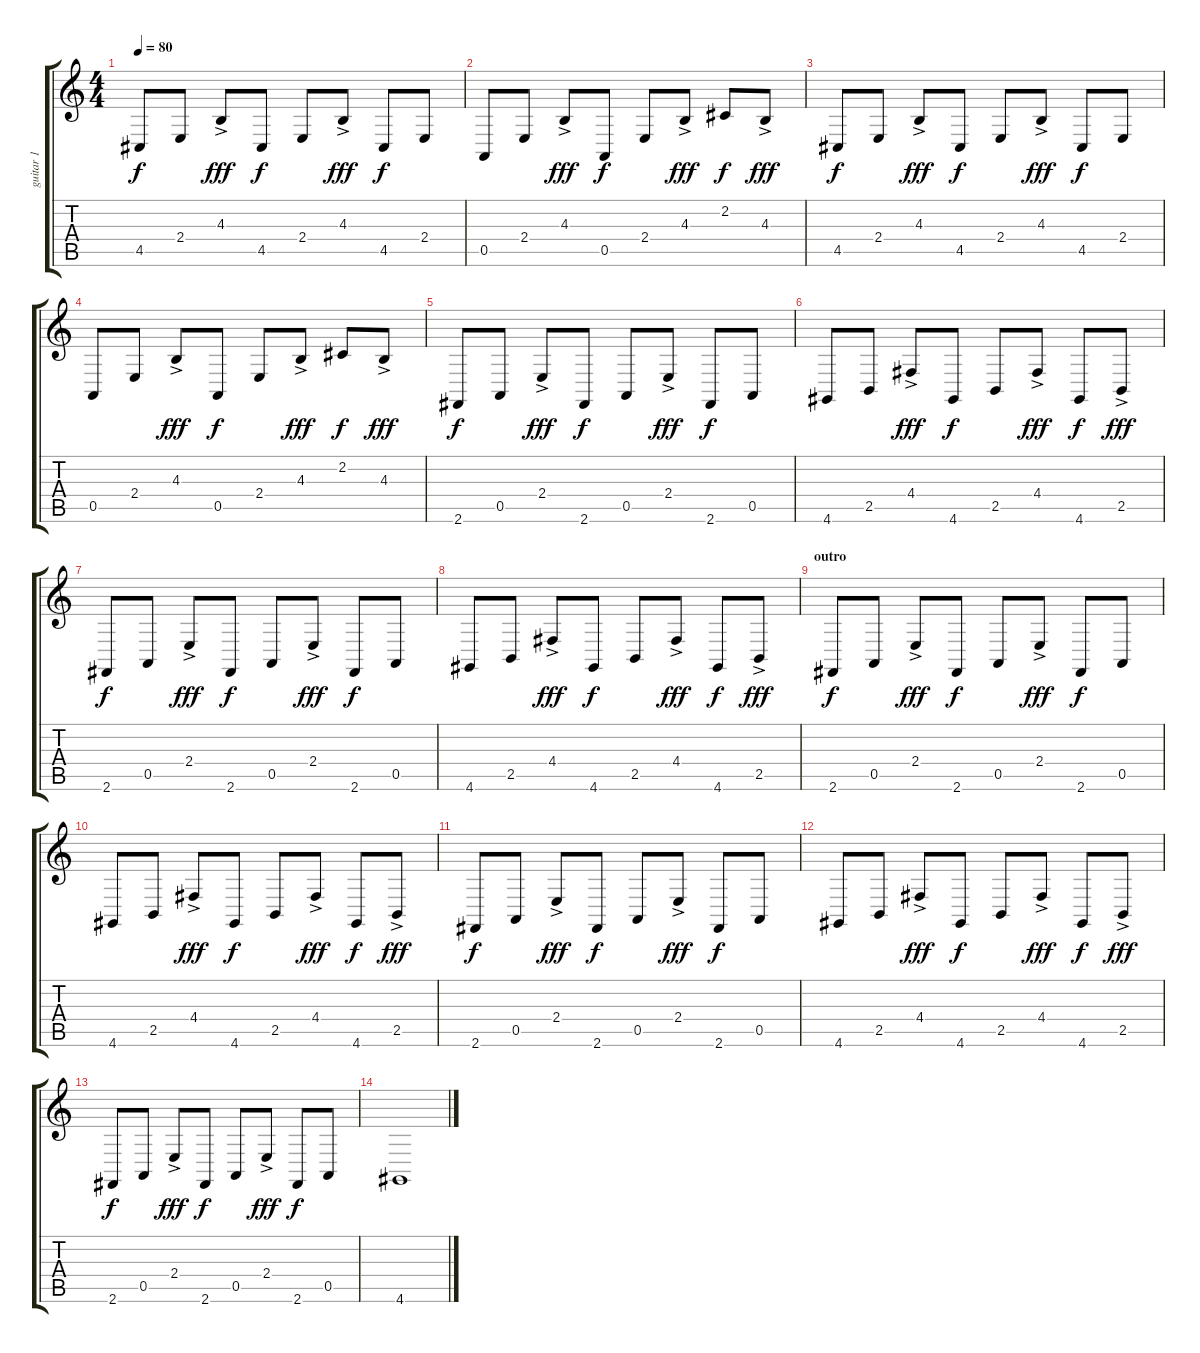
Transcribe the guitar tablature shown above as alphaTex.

\track ("guitar 1" "guitar 1") {instrument fx4atmosphere}
\staff {score tabs}
\tuning (E4 B3 G3 D3 A2 E2) {hide}
\ts (4 4)
\tempo 80
\clef g2
\ks c
4.5.8{dy f} 2.4.8 4.3{ac}.8{dy fff} 4.5.8{dy f} 2.4.8 4.3{ac}.8{dy fff} 4.5.8{dy f} 2.4.8 |
0.5.8 2.4.8 4.3{ac}.8{dy fff} 0.5.8{dy f} 2.4.8 4.3{ac}.8{dy fff} 2.2.8{dy f} 4.3{ac}.8{dy fff} |
4.5.8{dy f} 2.4.8 4.3{ac}.8{dy fff} 4.5.8{dy f} 2.4.8 4.3{ac}.8{dy fff} 4.5.8{dy f} 2.4.8 |
0.5.8 2.4.8 4.3{ac}.8{dy fff} 0.5.8{dy f} 2.4.8 4.3{ac}.8{dy fff} 2.2.8{dy f} 4.3{ac}.8{dy fff} |
2.6.8{dy f} 0.5.8 2.4{ac}.8{dy fff} 2.6.8{dy f} 0.5.8 2.4{ac}.8{dy fff} 2.6.8{dy f} 0.5.8 |
4.6.8 2.5.8 4.4{ac}.8{dy fff} 4.6.8{dy f} 2.5.8 4.4{ac}.8{dy fff} 4.6.8{dy f} 2.5{ac}.8{dy fff} |
2.6.8{dy f} 0.5.8 2.4{ac}.8{dy fff} 2.6.8{dy f} 0.5.8 2.4{ac}.8{dy fff} 2.6.8{dy f} 0.5.8 |
4.6.8 2.5.8 4.4{ac}.8{dy fff} 4.6.8{dy f} 2.5.8 4.4{ac}.8{dy fff} 4.6.8{dy f} 2.5{ac}.8{dy fff} |
\section ("" "outro")
2.6.8{dy f} 0.5.8 2.4{ac}.8{dy fff} 2.6.8{dy f} 0.5.8 2.4{ac}.8{dy fff} 2.6.8{dy f} 0.5.8 |
4.6.8 2.5.8 4.4{ac}.8{dy fff} 4.6.8{dy f} 2.5.8 4.4{ac}.8{dy fff} 4.6.8{dy f} 2.5{ac}.8{dy fff} |
2.6.8{dy f} 0.5.8 2.4{ac}.8{dy fff} 2.6.8{dy f} 0.5.8 2.4{ac}.8{dy fff} 2.6.8{dy f} 0.5.8 |
4.6.8 2.5.8 4.4{ac}.8{dy fff} 4.6.8{dy f} 2.5.8 4.4{ac}.8{dy fff} 4.6.8{dy f} 2.5{ac}.8{dy fff} |
2.6.8{dy f} 0.5.8 2.4{ac}.8{dy fff} 2.6.8{dy f} 0.5.8 2.4{ac}.8{dy fff} 2.6.8{dy f} 0.5.8 |
4.6.1
